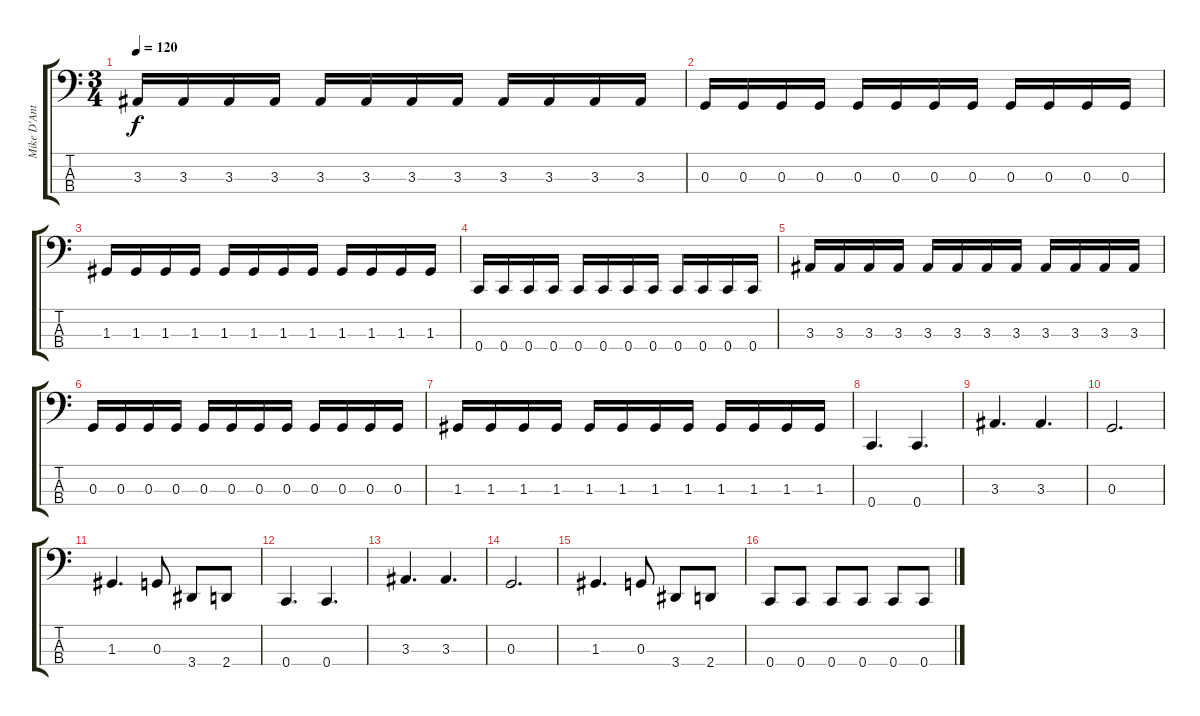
\track ("Mike D'Antonio" "Mike D'Ant") {instrument electricbasspick}
\staff {score tabs}
\tuning (F2 C2 G1 C1) {hide}
\ts (3 4)
\tempo 120
\clef f4
\ks c
3.3.16{dy f} 3.3.16 3.3.16 3.3.16 3.3.16 3.3.16 3.3.16 3.3.16 3.3.16 3.3.16 3.3.16 3.3.16 |
0.3.16 0.3.16 0.3.16 0.3.16 0.3.16 0.3.16 0.3.16 0.3.16 0.3.16 0.3.16 0.3.16 0.3.16 |
1.3.16 1.3.16 1.3.16 1.3.16 1.3.16 1.3.16 1.3.16 1.3.16 1.3.16 1.3.16 1.3.16 1.3.16 |
0.4.16 0.4.16 0.4.16 0.4.16 0.4.16 0.4.16 0.4.16 0.4.16 0.4.16 0.4.16 0.4.16 0.4.16 |
3.3.16 3.3.16 3.3.16 3.3.16 3.3.16 3.3.16 3.3.16 3.3.16 3.3.16 3.3.16 3.3.16 3.3.16 |
0.3.16 0.3.16 0.3.16 0.3.16 0.3.16 0.3.16 0.3.16 0.3.16 0.3.16 0.3.16 0.3.16 0.3.16 |
1.3.16 1.3.16 1.3.16 1.3.16 1.3.16 1.3.16 1.3.16 1.3.16 1.3.16 1.3.16 1.3.16 1.3.16 |
0.4.4{d} 0.4.4{d} |
3.3.4{d} 3.3.4{d} |
0.3.2{d} |
1.3.4{d} 0.3.8 3.4.8 2.4.8 |
0.4.4{d} 0.4.4{d} |
3.3.4{d} 3.3.4{d} |
0.3.2{d} |
1.3.4{d} 0.3.8 3.4.8 2.4.8 |
0.4.8 0.4.8 0.4.8 0.4.8 0.4.8 0.4.8
